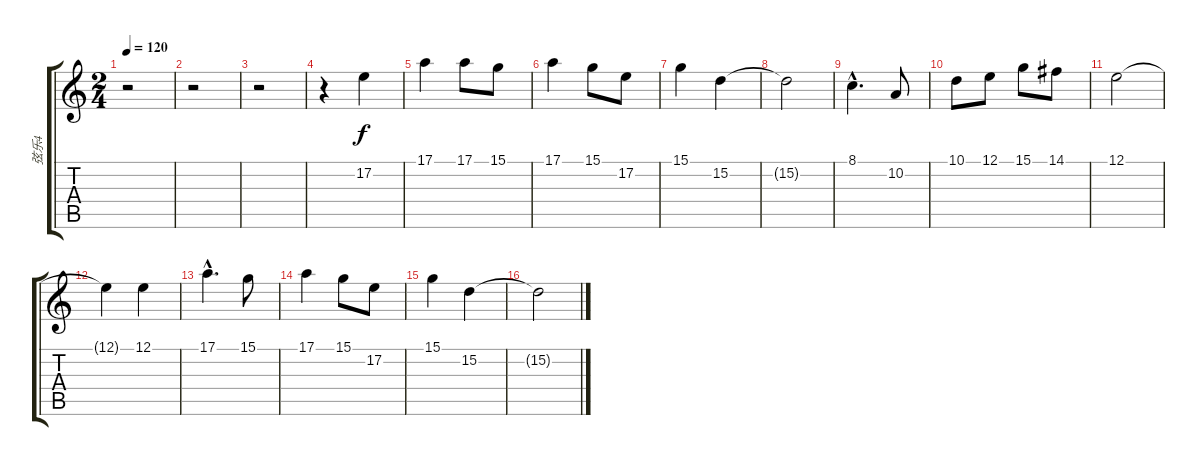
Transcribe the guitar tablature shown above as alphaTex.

\track ("弦乐4" "弦乐4") {instrument pad2warm}
\staff {score tabs}
\tuning (E4 B3 G3 D3 A2 E2) {hide}
\ts (2 4)
\tempo 120
\clef g2
\ks c
r.2{dy f} |
r.2 |
r.2 |
r.4 17.2.4 |
17.1.4 17.1.8 15.1.8 |
17.1.4 15.1.8 17.2.8 |
15.1.4 15.2.4 |
15.2{t}.2 |
8.1{hac}.4{d} 10.2.8 |
10.1.8 12.1.8 15.1.8 14.1.8 |
12.1.2 |
12.1{t}.4 12.1.4 |
17.1{hac}.4{d} 15.1.8 |
17.1.4 15.1.8 17.2.8 |
15.1.4 15.2.4 |
15.2{t}.2
